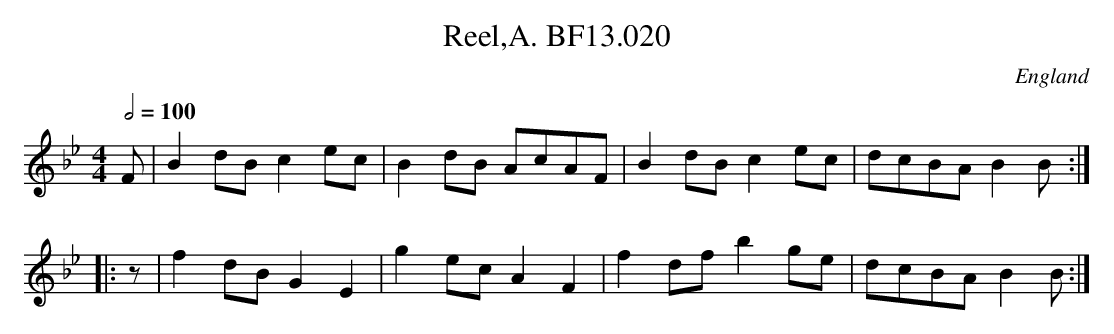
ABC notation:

X:1
T:Reel,A. BF13.020
M:4/4
L:1/8
Q:1/2=100
O:England
K:Bb major
F|B2dBc2ec|B2dB AcAF|B2dBc2ec|dcBAB2B:|!
|:z|f2dBG2E2|g2ecA2F2|f2dfb2ge|dcBAB2B:|
